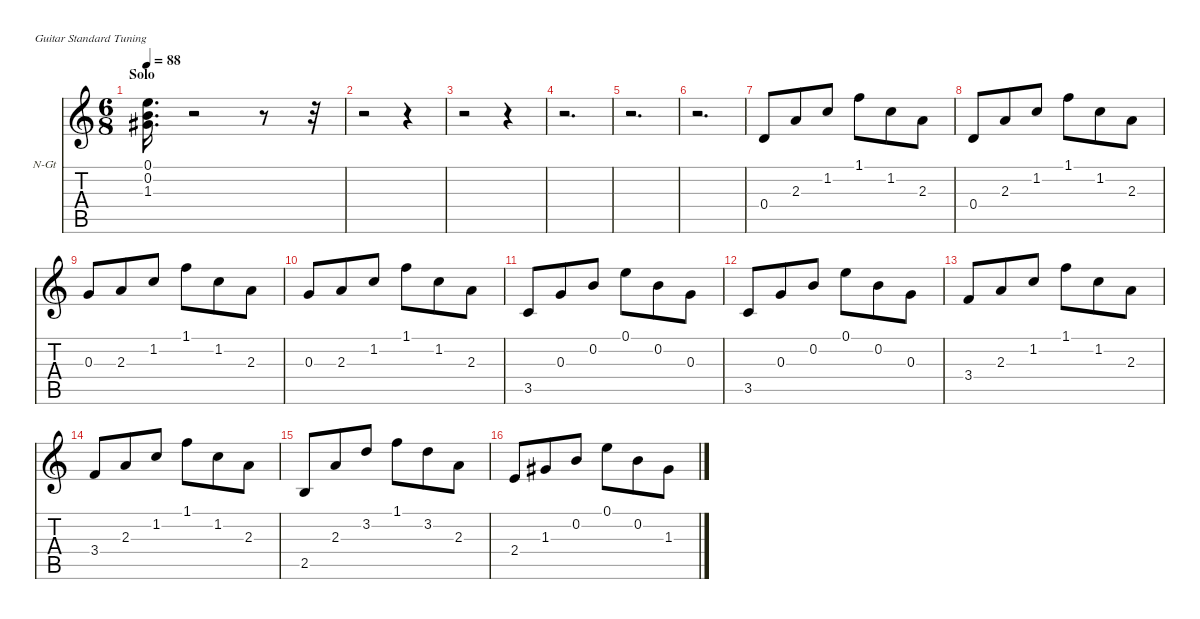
\hideDynamics
\bracketExtendMode nobrackets
\firstSystemTrackNameOrientation horizontal
\otherSystemsTrackNameOrientation horizontal
\track ("E.Guitar            " "N-Gt") {instrument acousticguitarnylon}
\staff {score tabs}
\tuning (E4 B3 G3 D3 A2 E2)
\ts (6 8)
\section ("" "Solo")
\tempo 88
\clef g2
\ks c
(0.1 0.2 1.3{acc #}).16{d dy mf} r.2 r.8 r.32 |
r.2 r.4 |
r.2 r.4 |
r.2{d} |
r.2{d} |
r.2{d} |
0.4.8 2.3.8 1.2.8 1.1.8 1.2.8 2.3.8 |
0.4.8 2.3.8 1.2.8 1.1.8 1.2.8 2.3.8 |
0.3.8 2.3.8 1.2.8 1.1.8 1.2.8 2.3.8 |
0.3.8 2.3.8 1.2.8 1.1.8 1.2.8 2.3.8 |
3.5.8 0.3.8 0.2.8 0.1.8 0.2.8 0.3.8 |
3.5.8 0.3.8 0.2.8 0.1.8 0.2.8 0.3.8 |
3.4.8 2.3.8 1.2.8 1.1.8 1.2.8 2.3.8 |
3.4.8 2.3.8 1.2.8 1.1.8 1.2.8 2.3.8 |
2.5.8 2.3.8 3.2.8 1.1.8 3.2.8 2.3.8 |
2.4.8 1.3{acc #}.8 0.2.8 0.1.8 0.2.8 1.3{acc #}.8
